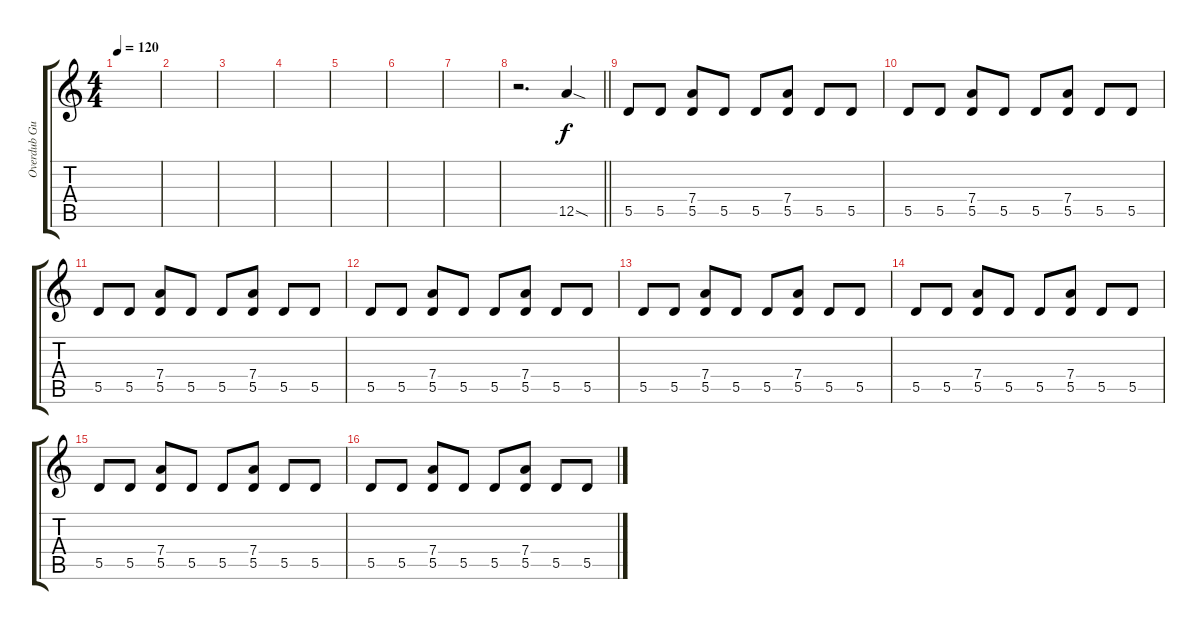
\track ("Overdub Guitar" "Overdub Gu") {instrument overdrivenguitar}
\staff {score tabs}
\tuning (E4 B3 G3 D3 A2 D2) {hide}
\ts (4 4)
\tempo 120
\clef g2
\ks c
|
|
|
|
|
|
|
\barLineRight lightlight
r.2{d} 12.5{sod}.4 |
5.5.8 5.5.8 (7.4 5.5).8 5.5.8 5.5.8 (7.4 5.5).8 5.5.8 5.5.8 |
5.5.8 5.5.8 (7.4 5.5).8 5.5.8 5.5.8 (7.4 5.5).8 5.5.8 5.5.8 |
5.5.8 5.5.8 (7.4 5.5).8 5.5.8 5.5.8 (7.4 5.5).8 5.5.8 5.5.8 |
5.5.8 5.5.8 (7.4 5.5).8 5.5.8 5.5.8 (7.4 5.5).8 5.5.8 5.5.8 |
5.5.8 5.5.8 (7.4 5.5).8 5.5.8 5.5.8 (7.4 5.5).8 5.5.8 5.5.8 |
5.5.8 5.5.8 (7.4 5.5).8 5.5.8 5.5.8 (7.4 5.5).8 5.5.8 5.5.8 |
5.5.8 5.5.8 (7.4 5.5).8 5.5.8 5.5.8 (7.4 5.5).8 5.5.8 5.5.8 |
5.5.8 5.5.8 (7.4 5.5).8 5.5.8 5.5.8 (7.4 5.5).8 5.5.8 5.5.8
